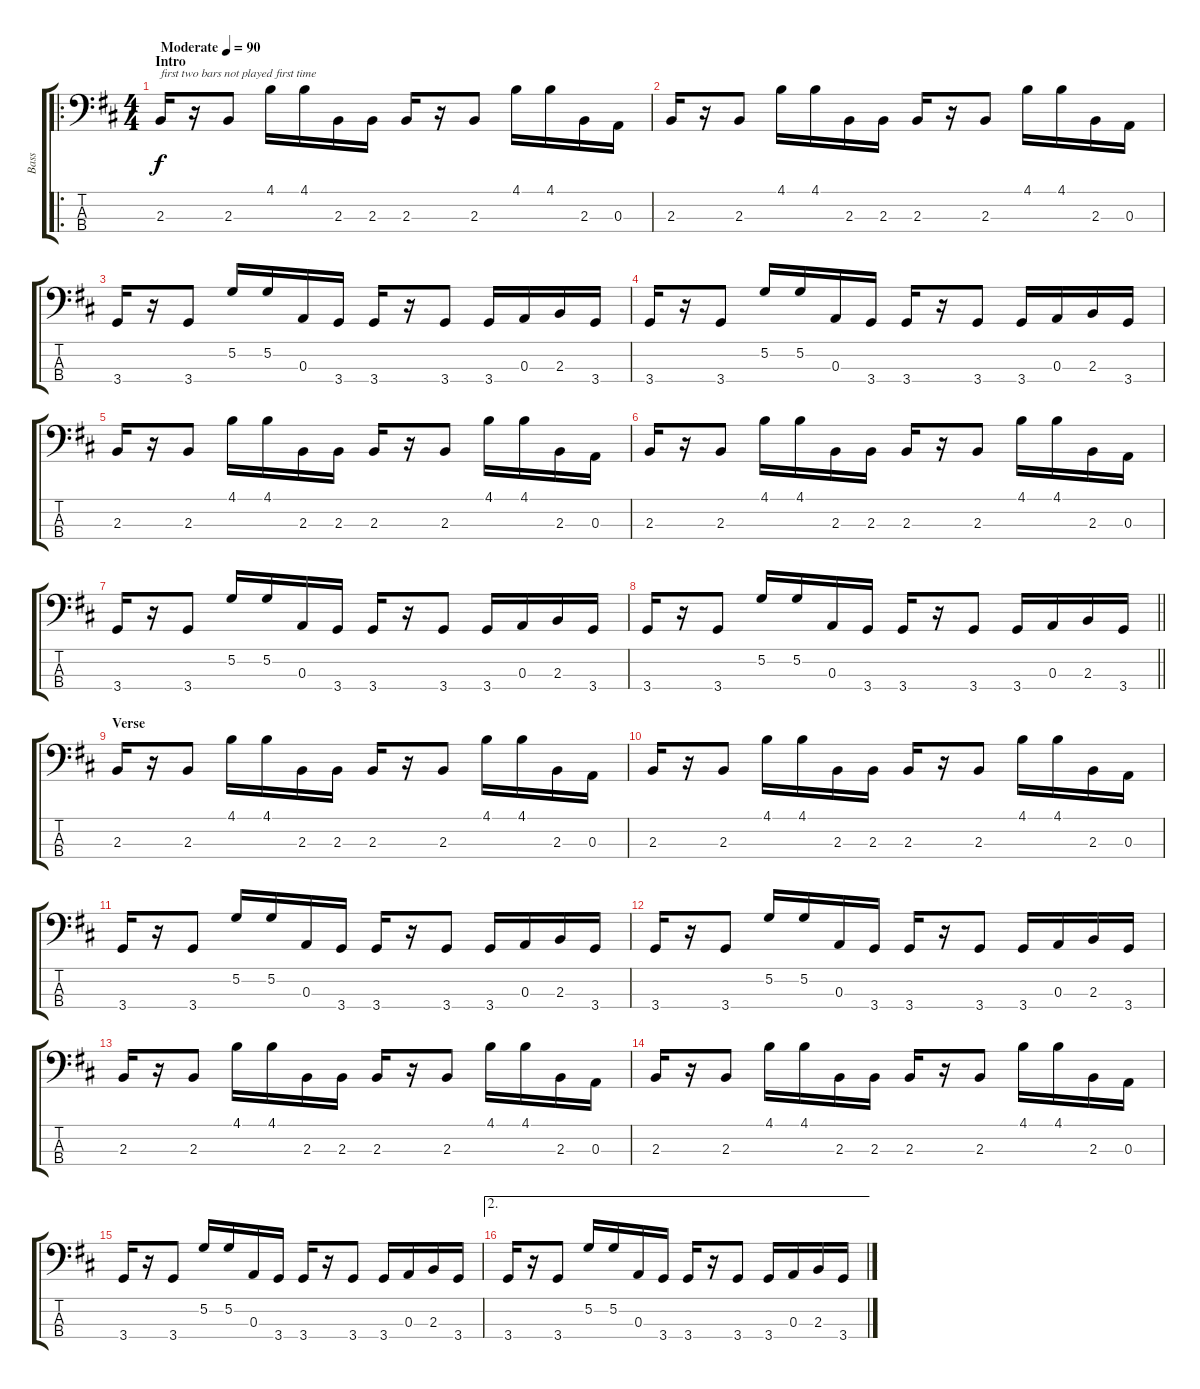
\track ("Bass" "Bass") {instrument electricbassfinger}
\staff {score tabs}
\tuning (G2 D2 A1 E1) {hide}
\ro
\ts (4 4)
\section ("" "Intro")
\tempo (90 "Moderate")
\clef f4
\ks bminor
2.3.16{txt "first two bars not played first time" dy f instrument electricbassfinger} r.16 2.3.8 4.1.16 4.1.16 2.3.16 2.3.16 2.3.16 r.16 2.3.8 4.1.16 4.1.16 2.3.16 0.3.16 |
2.3.16 r.16 2.3.8 4.1.16 4.1.16 2.3.16 2.3.16 2.3.16 r.16 2.3.8 4.1.16 4.1.16 2.3.16 0.3.16 |
3.4.16{volume 13} r.16 3.4.8 5.2.16 5.2.16 0.3.16 3.4.16 3.4.16 r.16 3.4.8 3.4.16 0.3.16 2.3.16 3.4.16 |
3.4.16 r.16 3.4.8 5.2.16 5.2.16 0.3.16 3.4.16 3.4.16 r.16 3.4.8 3.4.16 0.3.16 2.3.16 3.4.16 |
2.3.16 r.16 2.3.8 4.1.16 4.1.16 2.3.16 2.3.16 2.3.16 r.16 2.3.8 4.1.16 4.1.16 2.3.16 0.3.16 |
2.3.16 r.16 2.3.8 4.1.16 4.1.16 2.3.16 2.3.16 2.3.16 r.16 2.3.8 4.1.16 4.1.16 2.3.16 0.3.16 |
3.4.16 r.16 3.4.8 5.2.16 5.2.16 0.3.16 3.4.16 3.4.16 r.16 3.4.8 3.4.16 0.3.16 2.3.16 3.4.16 |
\barLineRight lightlight
3.4.16 r.16 3.4.8 5.2.16 5.2.16 0.3.16 3.4.16 3.4.16 r.16 3.4.8 3.4.16 0.3.16 2.3.16 3.4.16 |
\section ("" "Verse")
2.3.16 r.16 2.3.8 4.1.16 4.1.16 2.3.16 2.3.16 2.3.16 r.16 2.3.8 4.1.16 4.1.16 2.3.16 0.3.16 |
2.3.16 r.16 2.3.8 4.1.16 4.1.16 2.3.16 2.3.16 2.3.16 r.16 2.3.8 4.1.16 4.1.16 2.3.16 0.3.16 |
3.4.16 r.16 3.4.8 5.2.16 5.2.16 0.3.16 3.4.16 3.4.16 r.16 3.4.8 3.4.16 0.3.16 2.3.16 3.4.16 |
3.4.16 r.16 3.4.8 5.2.16 5.2.16 0.3.16 3.4.16 3.4.16 r.16 3.4.8 3.4.16 0.3.16 2.3.16 3.4.16 |
2.3.16 r.16 2.3.8 4.1.16 4.1.16 2.3.16 2.3.16 2.3.16 r.16 2.3.8 4.1.16 4.1.16 2.3.16 0.3.16 |
2.3.16 r.16 2.3.8 4.1.16 4.1.16 2.3.16 2.3.16 2.3.16 r.16 2.3.8 4.1.16 4.1.16 2.3.16 0.3.16 |
3.4.16 r.16 3.4.8 5.2.16 5.2.16 0.3.16 3.4.16 3.4.16 r.16 3.4.8 3.4.16 0.3.16 2.3.16 3.4.16 |
\ae 2
3.4.16 r.16 3.4.8 5.2.16 5.2.16 0.3.16 3.4.16 3.4.16 r.16 3.4.8 3.4.16 0.3.16 2.3.16 3.4.16
